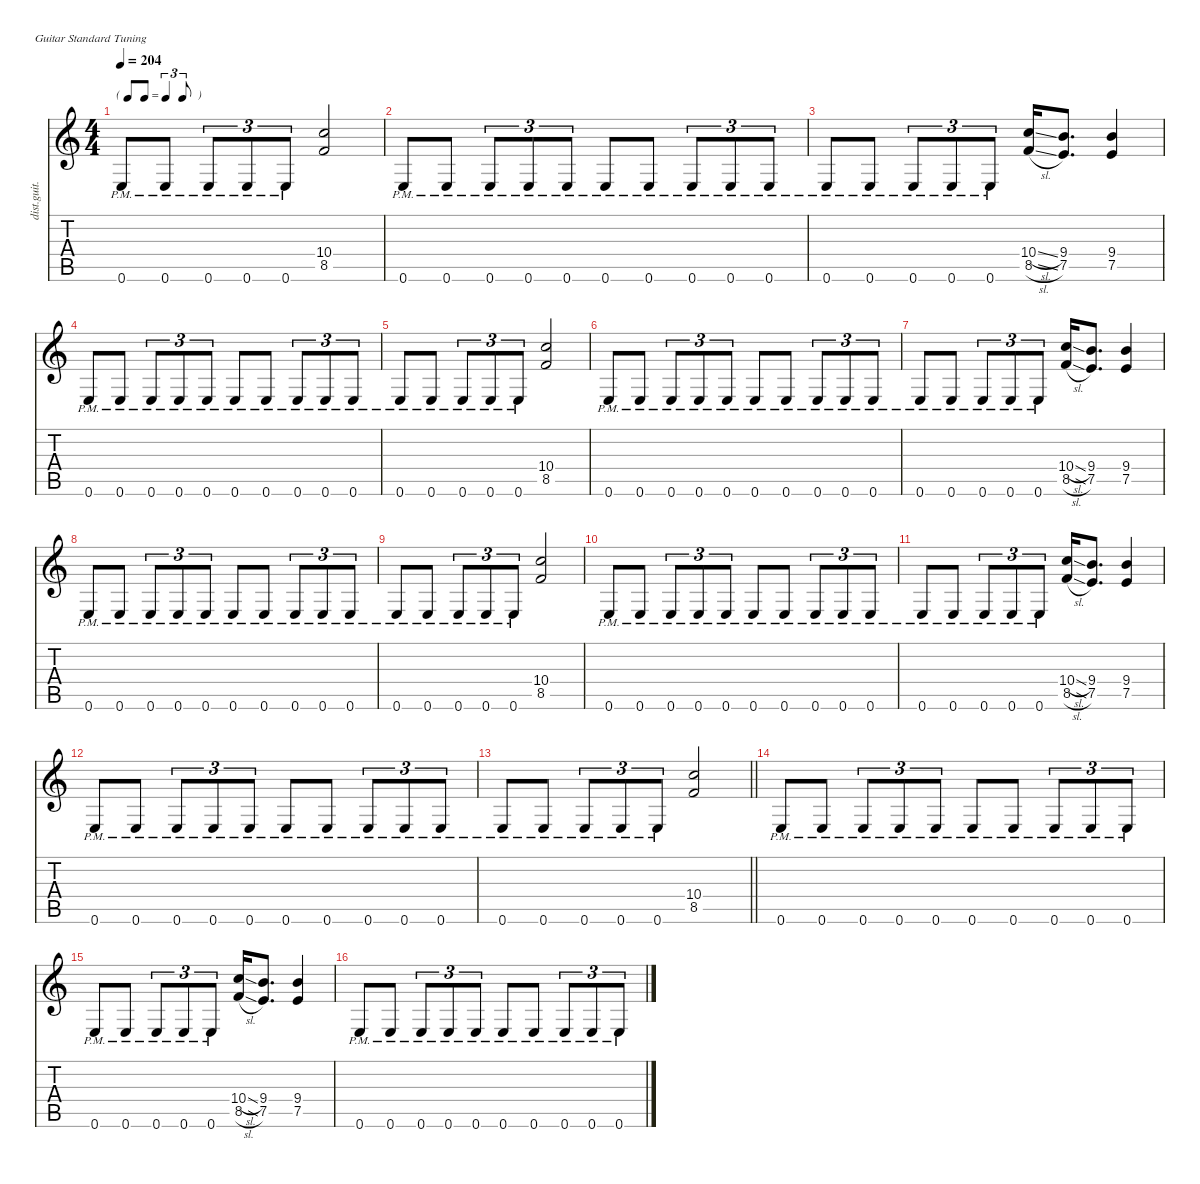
\defaultSystemsLayout 4
\hideDynamics
\bracketExtendMode nobrackets
\otherSystemsTrackNameOrientation horizontal
\track ("Guitar 2" "dist.guit.") {defaultSystemsLayout 8 instrument distortionguitar}
\staff {score tabs}
\tuning (E4 B3 G3 D3 A2 E2)
\ts (4 4)
\tf triplet8th
\tempo 204
\clef g2
\ks aminor
0.6{pm}.8{dy f beam Up} 0.6{pm}.8{beam Up} 0.6{pm}.8{tu (3 2) beam Up} 0.6{pm}.8{tu (3 2) beam Up} 0.6{pm}.8{tu (3 2) beam Up} (10.4 8.5).2{beam Up} |
0.6{pm}.8{beam Up} 0.6{pm}.8{beam Up} 0.6{pm}.8{tu (3 2) beam Up} 0.6{pm}.8{tu (3 2) beam Up} 0.6{pm}.8{tu (3 2) beam Up} 0.6{pm}.8{beam Up} 0.6{pm}.8{beam Up} 0.6{pm}.8{tu (3 2) beam Up} 0.6{pm}.8{tu (3 2) beam Up} 0.6{pm}.8{tu (3 2) beam Up} |
0.6{pm}.8{beam Up} 0.6{pm}.8{beam Up} 0.6{pm}.8{tu (3 2) beam Up} 0.6{pm}.8{tu (3 2) beam Up} 0.6{pm}.8{tu (3 2) beam Up} (10.4{sl} 8.5{sl}).16{beam Up} (9.4 7.5).8{d beam Up} (9.4 7.5).4{beam Up} |
0.6{pm}.8{beam Up} 0.6{pm}.8{beam Up} 0.6{pm}.8{tu (3 2) beam Up} 0.6{pm}.8{tu (3 2) beam Up} 0.6{pm}.8{tu (3 2) beam Up} 0.6{pm}.8{beam Up} 0.6{pm}.8{beam Up} 0.6{pm}.8{tu (3 2) beam Up} 0.6{pm}.8{tu (3 2) beam Up} 0.6{pm}.8{tu (3 2) beam Up} |
0.6{pm}.8{beam Up} 0.6{pm}.8{beam Up} 0.6{pm}.8{tu (3 2) beam Up} 0.6{pm}.8{tu (3 2) beam Up} 0.6{pm}.8{tu (3 2) beam Up} (10.4 8.5).2{beam Up} |
0.6{pm}.8{beam Up} 0.6{pm}.8{beam Up} 0.6{pm}.8{tu (3 2) beam Up} 0.6{pm}.8{tu (3 2) beam Up} 0.6{pm}.8{tu (3 2) beam Up} 0.6{pm}.8{beam Up} 0.6{pm}.8{beam Up} 0.6{pm}.8{tu (3 2) beam Up} 0.6{pm}.8{tu (3 2) beam Up} 0.6{pm}.8{tu (3 2) beam Up} |
0.6{pm}.8{beam Up} 0.6{pm}.8{beam Up} 0.6{pm}.8{tu (3 2) beam Up} 0.6{pm}.8{tu (3 2) beam Up} 0.6{pm}.8{tu (3 2) beam Up} (10.4{sl} 8.5{sl}).16{beam Up} (9.4 7.5).8{d beam Up} (9.4 7.5).4{beam Up} |
0.6{pm}.8{beam Up} 0.6{pm}.8{beam Up} 0.6{pm}.8{tu (3 2) beam Up} 0.6{pm}.8{tu (3 2) beam Up} 0.6{pm}.8{tu (3 2) beam Up} 0.6{pm}.8{beam Up} 0.6{pm}.8{beam Up} 0.6{pm}.8{tu (3 2) beam Up} 0.6{pm}.8{tu (3 2) beam Up} 0.6{pm}.8{tu (3 2) beam Up} |
0.6{pm}.8{beam Up} 0.6{pm}.8{beam Up} 0.6{pm}.8{tu (3 2) beam Up} 0.6{pm}.8{tu (3 2) beam Up} 0.6{pm}.8{tu (3 2) beam Up} (10.4 8.5).2{beam Up} |
0.6{pm}.8{beam Up} 0.6{pm}.8{beam Up} 0.6{pm}.8{tu (3 2) beam Up} 0.6{pm}.8{tu (3 2) beam Up} 0.6{pm}.8{tu (3 2) beam Up} 0.6{pm}.8{beam Up} 0.6{pm}.8{beam Up} 0.6{pm}.8{tu (3 2) beam Up} 0.6{pm}.8{tu (3 2) beam Up} 0.6{pm}.8{tu (3 2) beam Up} |
0.6{pm}.8{beam Up} 0.6{pm}.8{beam Up} 0.6{pm}.8{tu (3 2) beam Up} 0.6{pm}.8{tu (3 2) beam Up} 0.6{pm}.8{tu (3 2) beam Up} (10.4{sl} 8.5{sl}).16{beam Up} (9.4 7.5).8{d beam Up} (9.4 7.5).4{beam Up} |
0.6{pm}.8{beam Up} 0.6{pm}.8{beam Up} 0.6{pm}.8{tu (3 2) beam Up} 0.6{pm}.8{tu (3 2) beam Up} 0.6{pm}.8{tu (3 2) beam Up} 0.6{pm}.8{beam Up} 0.6{pm}.8{beam Up} 0.6{pm}.8{tu (3 2) beam Up} 0.6{pm}.8{tu (3 2) beam Up} 0.6{pm}.8{tu (3 2) beam Up} |
\barLineRight lightlight
0.6{pm}.8{beam Up} 0.6{pm}.8{beam Up} 0.6{pm}.8{tu (3 2) beam Up} 0.6{pm}.8{tu (3 2) beam Up} 0.6{pm}.8{tu (3 2) beam Up} (10.4 8.5).2{beam Up} |
0.6{pm}.8{beam Up} 0.6{pm}.8{beam Up} 0.6{pm}.8{tu (3 2) beam Up} 0.6{pm}.8{tu (3 2) beam Up} 0.6{pm}.8{tu (3 2) beam Up} 0.6{pm}.8{beam Up} 0.6{pm}.8{beam Up} 0.6{pm}.8{tu (3 2) beam Up} 0.6{pm}.8{tu (3 2) beam Up} 0.6{pm}.8{tu (3 2) beam Up} |
0.6{pm}.8{beam Up} 0.6{pm}.8{beam Up} 0.6{pm}.8{tu (3 2) beam Up} 0.6{pm}.8{tu (3 2) beam Up} 0.6{pm}.8{tu (3 2) beam Up} (10.4{sl} 8.5{sl}).16{beam Up} (9.4 7.5).8{d beam Up} (9.4 7.5).4{beam Up} |
0.6{pm}.8{beam Up} 0.6{pm}.8{beam Up} 0.6{pm}.8{tu (3 2) beam Up} 0.6{pm}.8{tu (3 2) beam Up} 0.6{pm}.8{tu (3 2) beam Up} 0.6{pm}.8{beam Up} 0.6{pm}.8{beam Up} 0.6{pm}.8{tu (3 2) beam Up} 0.6{pm}.8{tu (3 2) beam Up} 0.6{pm}.8{tu (3 2) beam Up}
